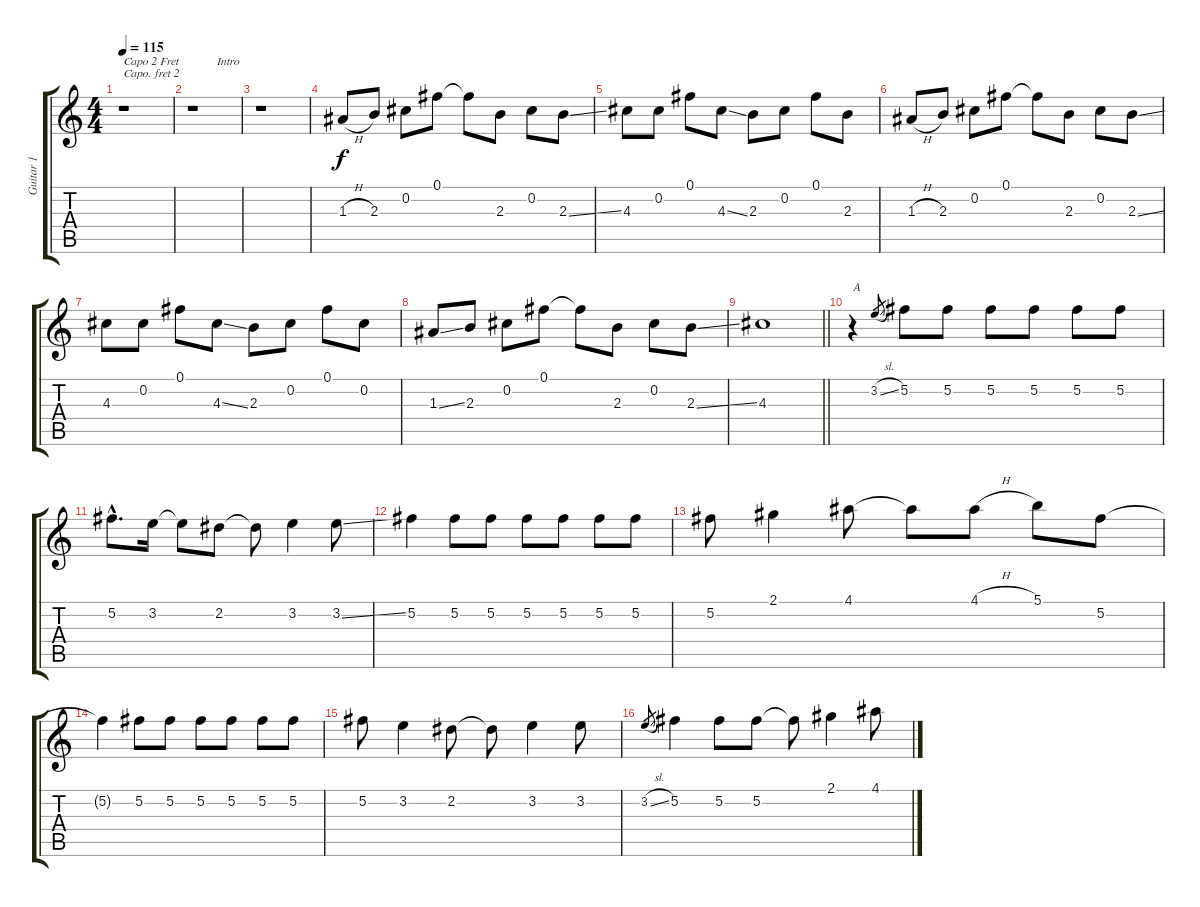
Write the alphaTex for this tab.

\track ("Guitar 1" "Guitar 1") {instrument acousticguitarsteel}
\staff {score tabs}
\capo 2
\tuning (E4 B3 G3 D3 A2 E2) {hide}
\ts (4 4)
\tempo 115
\clef g2
\ks c
r.1{txt "Capo 2 Fret" dy f instrument acousticguitarsteel} |
r.1{txt "        Intro"} |
r.1 |
1.3{h}.8 2.3.8 0.2.8 0.1.8 0.1{t}.8 2.3.8 0.2.8 2.3{ss}.8 |
4.3.8 0.2.8 0.1.8 4.3{ss}.8 2.3.8 0.2.8 0.1.8 2.3.8 |
1.3{h}.8 2.3.8 0.2.8 0.1.8 0.1{t}.8 2.3.8 0.2.8 2.3{ss}.8 |
4.3.8 0.2.8 0.1.8 4.3{ss}.8 2.3.8 0.2.8 0.1.8 0.2.8 |
1.3{ss}.8 2.3.8 0.2.8 0.1.8 0.1{t}.8 2.3.8 0.2.8 2.3{ss}.8 |
\barLineRight lightlight
4.3.1 |
r.4{txt "A"} 3.2{sl}.8{gr} 5.2.8 5.2.8 5.2.8 5.2.8 5.2.8 5.2.8 |
5.2{hac}.8{d} 3.2.16 3.2{t}.8 2.2.8 2.2{t}.8 3.2.4 3.2{ss}.8 |
5.2.4 5.2.8 5.2.8 5.2.8 5.2.8 5.2.8 5.2.8 |
5.2.8 2.1.4 4.1.8 4.1{t}.8 4.1{h}.8 5.1.8 5.2.8 |
5.2{t}.4 5.2.8 5.2.8 5.2.8 5.2.8 5.2.8 5.2.8 |
5.2.8 3.2.4 2.2.8 2.2{t}.8 3.2.4 3.2.8 |
3.2{sl}.8{gr} 5.2.4 5.2.8 5.2.8 5.2{t}.8 2.1.4 4.1.8
